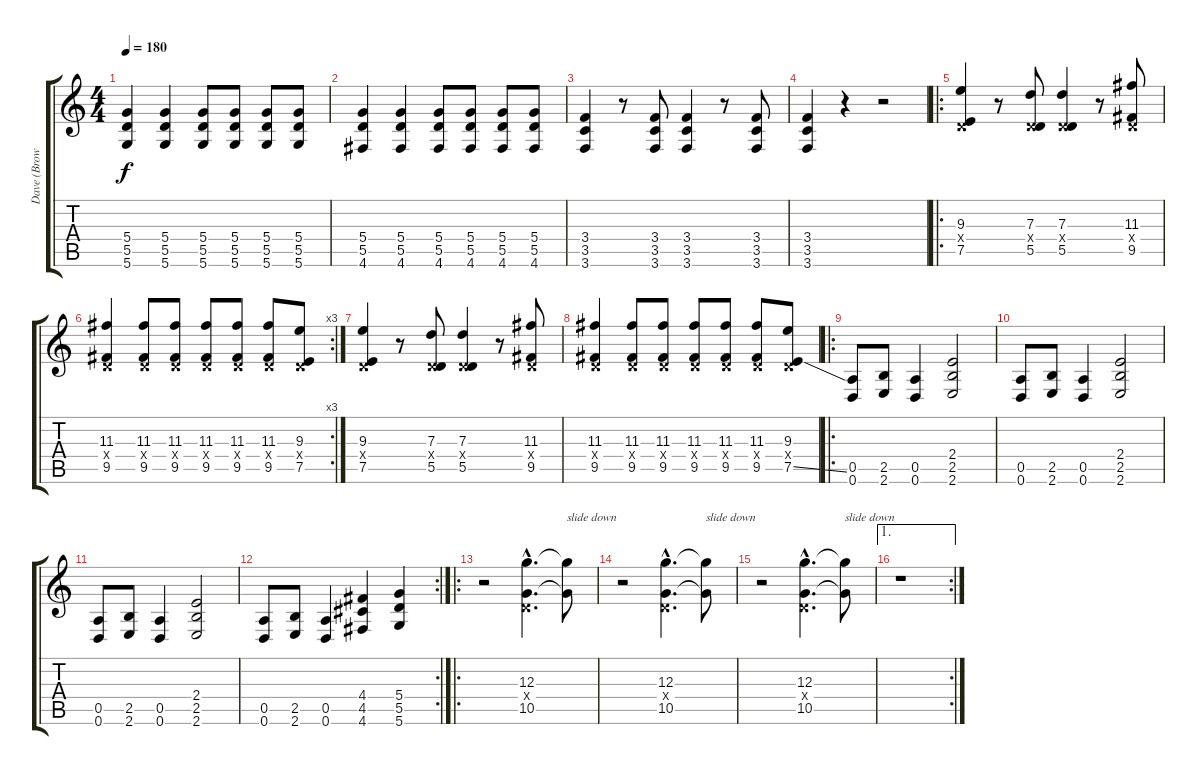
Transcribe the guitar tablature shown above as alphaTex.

\track ("Dave (Brownsound) - Lead Guitar" "Dave (Brow") {instrument distortionguitar}
\staff {score tabs}
\tuning (E4 B3 G3 D3 A2 D2) {hide}
\ts (4 4)
\tempo 180
\clef g2
\ks c
(5.4 5.5 5.6).4{dy f} (5.4 5.5 5.6).4 (5.4 5.5 5.6).8 (5.4 5.5 5.6).8 (5.4 5.5 5.6).8 (5.4 5.5 5.6).8 |
(5.4 5.5 4.6).4 (5.4 5.5 4.6).4 (5.4 5.5 4.6).8 (5.4 5.5 4.6).8 (5.4 5.5 4.6).8 (5.4 5.5 4.6).8 |
(3.4 3.5 3.6).4 r.8 (3.4 3.5 3.6).8 (3.4 3.5 3.6).4 r.8 (3.4 3.5 3.6).8 |
(3.4 3.5 3.6).4 r.4 r.2 |
\ro
(9.3 0.4{x} 7.5).4 r.8 (7.3 0.4{x} 5.5).8 (7.3 0.4{x} 5.5).4 r.8 (11.3 0.4{x} 9.5).8 |
\rc 3
(11.3 0.4{x} 9.5).4 (11.3 0.4{x} 9.5).8 (11.3 0.4{x} 9.5).8 (11.3 0.4{x} 9.5).8 (11.3 0.4{x} 9.5).8 (11.3 0.4{x} 9.5).8 (9.3 0.4{x} 7.5).8 |
(9.3 0.4{x} 7.5).4 r.8 (7.3 0.4{x} 5.5).8 (7.3 0.4{x} 5.5).4 r.8 (11.3 0.4{x} 9.5).8 |
(11.3 0.4{x} 9.5).4 (11.3 0.4{x} 9.5).8 (11.3 0.4{x} 9.5).8 (11.3 0.4{x} 9.5).8 (11.3 0.4{x} 9.5).8 (11.3 0.4{x} 9.5).8 (9.3 0.4{x} 7.5{ss}).8 |
\ro
(0.5 0.6).8 (2.5 2.6).8 (0.5 0.6).4 (2.4 2.5 2.6).2 |
(0.5 0.6).8 (2.5 2.6).8 (0.5 0.6).4 (2.4 2.5 2.6).2 |
(0.5 0.6).8 (2.5 2.6).8 (0.5 0.6).4 (2.4 2.5 2.6).2 |
\rc 2
(0.5 0.6).8 (2.5 2.6).8 (0.5 0.6).4 (4.4 4.5 4.6).4 (5.4 5.5 5.6).4 |
\ro
r.2 (12.3{hac} 0.4{hac x} 10.5{hac}).4{d} (12.3{t} 10.5{t}).8{txt "slide down"} |
r.2 (12.3{hac} 0.4{hac x} 10.5{hac}).4{d} (12.3{t} 10.5{t}).8{txt "slide down"} |
r.2 (12.3{hac} 0.4{hac x} 10.5{hac}).4{d} (12.3{t} 10.5{t}).8{txt "slide down"} |
\ae 1
\rc 2
r.1
